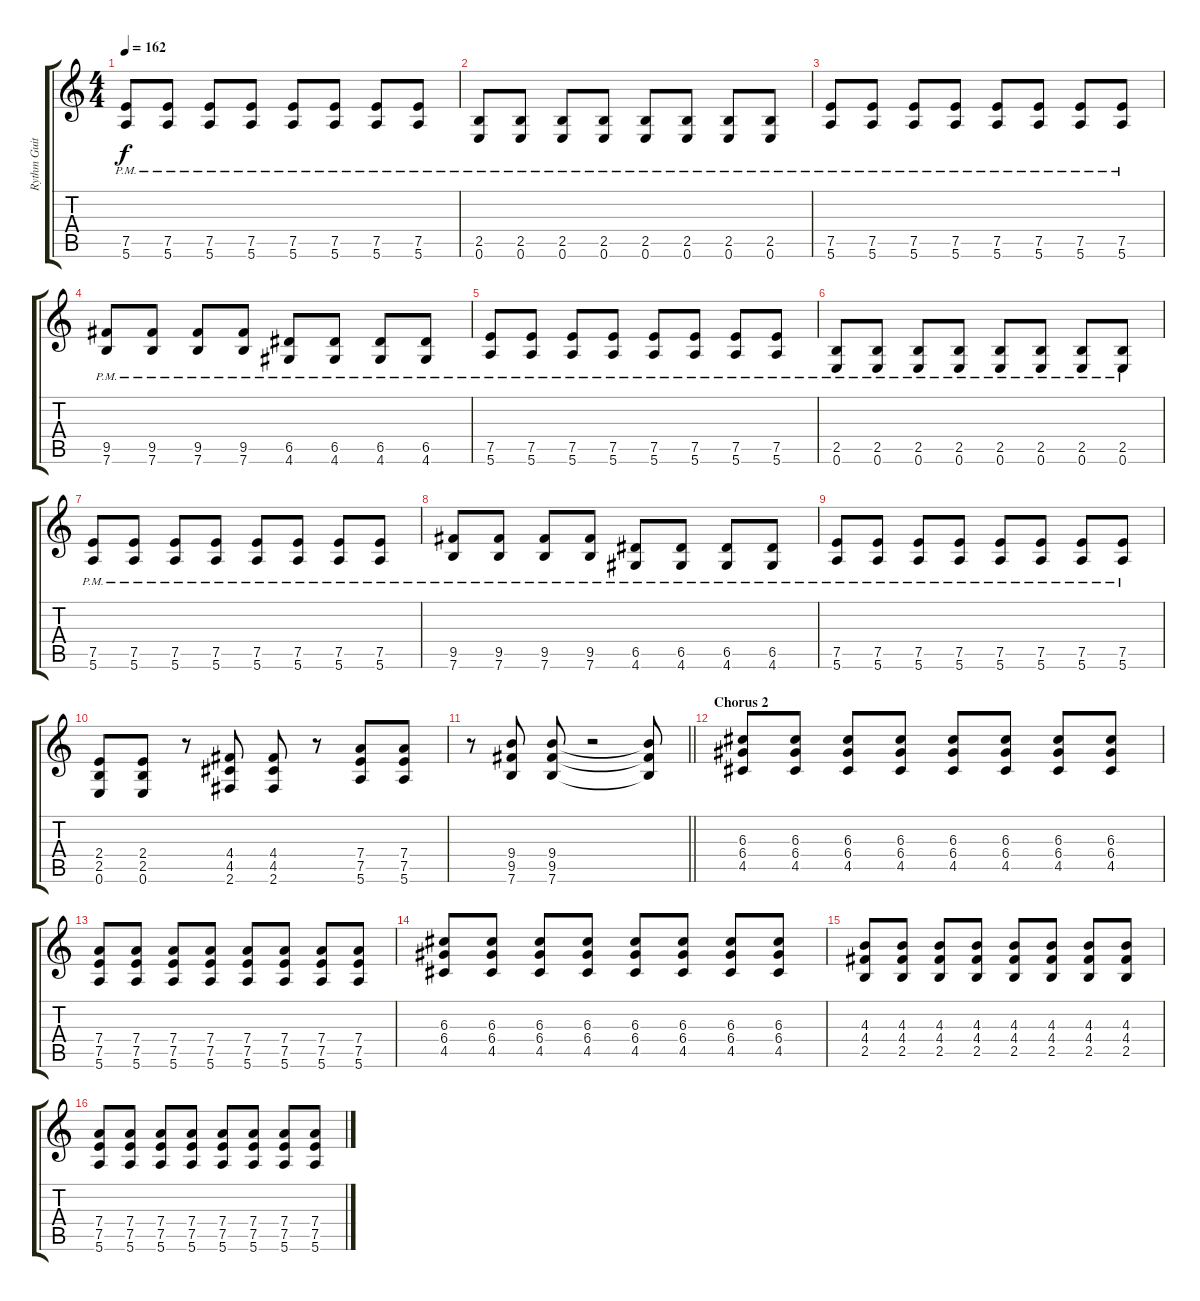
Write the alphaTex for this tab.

\track ("Rythm Guitar" "Rythm Guit") {instrument distortionguitar}
\staff {score tabs}
\tuning (E4 B3 G3 D3 A2 E2) {hide}
\ts (4 4)
\tempo 162
\clef g2
\ks c
(7.5{pm} 5.6{pm}).8{dy f} (7.5{pm} 5.6{pm}).8 (7.5{pm} 5.6{pm}).8 (7.5{pm} 5.6{pm}).8 (7.5{pm} 5.6{pm}).8 (7.5{pm} 5.6{pm}).8 (7.5{pm} 5.6{pm}).8 (7.5{pm} 5.6{pm}).8 |
(2.5{pm} 0.6{pm}).8 (2.5{pm} 0.6{pm}).8 (2.5{pm} 0.6{pm}).8 (2.5{pm} 0.6{pm}).8 (2.5{pm} 0.6{pm}).8 (2.5{pm} 0.6{pm}).8 (2.5{pm} 0.6{pm}).8 (2.5{pm} 0.6{pm}).8 |
(7.5{pm} 5.6{pm}).8 (7.5{pm} 5.6{pm}).8 (7.5{pm} 5.6{pm}).8 (7.5{pm} 5.6{pm}).8 (7.5{pm} 5.6{pm}).8 (7.5{pm} 5.6{pm}).8 (7.5{pm} 5.6{pm}).8 (7.5{pm} 5.6{pm}).8 |
(9.5{pm} 7.6{pm}).8 (9.5{pm} 7.6{pm}).8 (9.5{pm} 7.6{pm}).8 (9.5{pm} 7.6{pm}).8 (6.5{pm} 4.6{pm}).8 (6.5{pm} 4.6{pm}).8 (6.5{pm} 4.6{pm}).8 (6.5{pm} 4.6{pm}).8 |
(7.5{pm} 5.6{pm}).8 (7.5{pm} 5.6{pm}).8 (7.5{pm} 5.6{pm}).8 (7.5{pm} 5.6{pm}).8 (7.5{pm} 5.6{pm}).8 (7.5{pm} 5.6{pm}).8 (7.5{pm} 5.6{pm}).8 (7.5{pm} 5.6{pm}).8 |
(2.5{pm} 0.6{pm}).8 (2.5{pm} 0.6{pm}).8 (2.5{pm} 0.6{pm}).8 (2.5{pm} 0.6{pm}).8 (2.5{pm} 0.6{pm}).8 (2.5{pm} 0.6{pm}).8 (2.5{pm} 0.6{pm}).8 (2.5{pm} 0.6{pm}).8 |
(7.5{pm} 5.6{pm}).8 (7.5{pm} 5.6{pm}).8 (7.5{pm} 5.6{pm}).8 (7.5{pm} 5.6{pm}).8 (7.5{pm} 5.6{pm}).8 (7.5{pm} 5.6{pm}).8 (7.5{pm} 5.6{pm}).8 (7.5{pm} 5.6{pm}).8 |
(9.5{pm} 7.6{pm}).8 (9.5{pm} 7.6{pm}).8 (9.5{pm} 7.6{pm}).8 (9.5{pm} 7.6{pm}).8 (6.5{pm} 4.6{pm}).8 (6.5{pm} 4.6{pm}).8 (6.5{pm} 4.6{pm}).8 (6.5{pm} 4.6{pm}).8 |
(7.5{pm} 5.6{pm}).8 (7.5{pm} 5.6{pm}).8 (7.5{pm} 5.6{pm}).8 (7.5{pm} 5.6{pm}).8 (7.5{pm} 5.6{pm}).8 (7.5{pm} 5.6{pm}).8 (7.5{pm} 5.6{pm}).8 (7.5{pm} 5.6{pm}).8 |
(2.4 2.5 0.6).8 (2.4 2.5 0.6).8 r.8 (4.4 4.5 2.6).8 (4.4 4.5 2.6).8 r.8 (7.4 7.5 5.6).8 (7.4 7.5 5.6).8 |
\barLineRight lightlight
r.8 (9.4 9.5 7.6).8 (9.4 9.5 7.6).8 r.2 (9.4{t} 9.5{t} 7.6{t}).8 |
\section ("" "Chorus 2")
(6.3 6.4 4.5).8 (6.3 6.4 4.5).8 (6.3 6.4 4.5).8 (6.3 6.4 4.5).8 (6.3 6.4 4.5).8 (6.3 6.4 4.5).8 (6.3 6.4 4.5).8 (6.3 6.4 4.5).8 |
(7.4 7.5 5.6).8 (7.4 7.5 5.6).8 (7.4 7.5 5.6).8 (7.4 7.5 5.6).8 (7.4 7.5 5.6).8 (7.4 7.5 5.6).8 (7.4 7.5 5.6).8 (7.4 7.5 5.6).8 |
(6.3 6.4 4.5).8 (6.3 6.4 4.5).8 (6.3 6.4 4.5).8 (6.3 6.4 4.5).8 (6.3 6.4 4.5).8 (6.3 6.4 4.5).8 (6.3 6.4 4.5).8 (6.3 6.4 4.5).8 |
(4.3 4.4 2.5).8 (4.3 4.4 2.5).8 (4.3 4.4 2.5).8 (4.3 4.4 2.5).8 (4.3 4.4 2.5).8 (4.3 4.4 2.5).8 (4.3 4.4 2.5).8 (4.3 4.4 2.5).8 |
(7.4 7.5 5.6).8 (7.4 7.5 5.6).8 (7.4 7.5 5.6).8 (7.4 7.5 5.6).8 (7.4 7.5 5.6).8 (7.4 7.5 5.6).8 (7.4 7.5 5.6).8 (7.4 7.5 5.6).8
